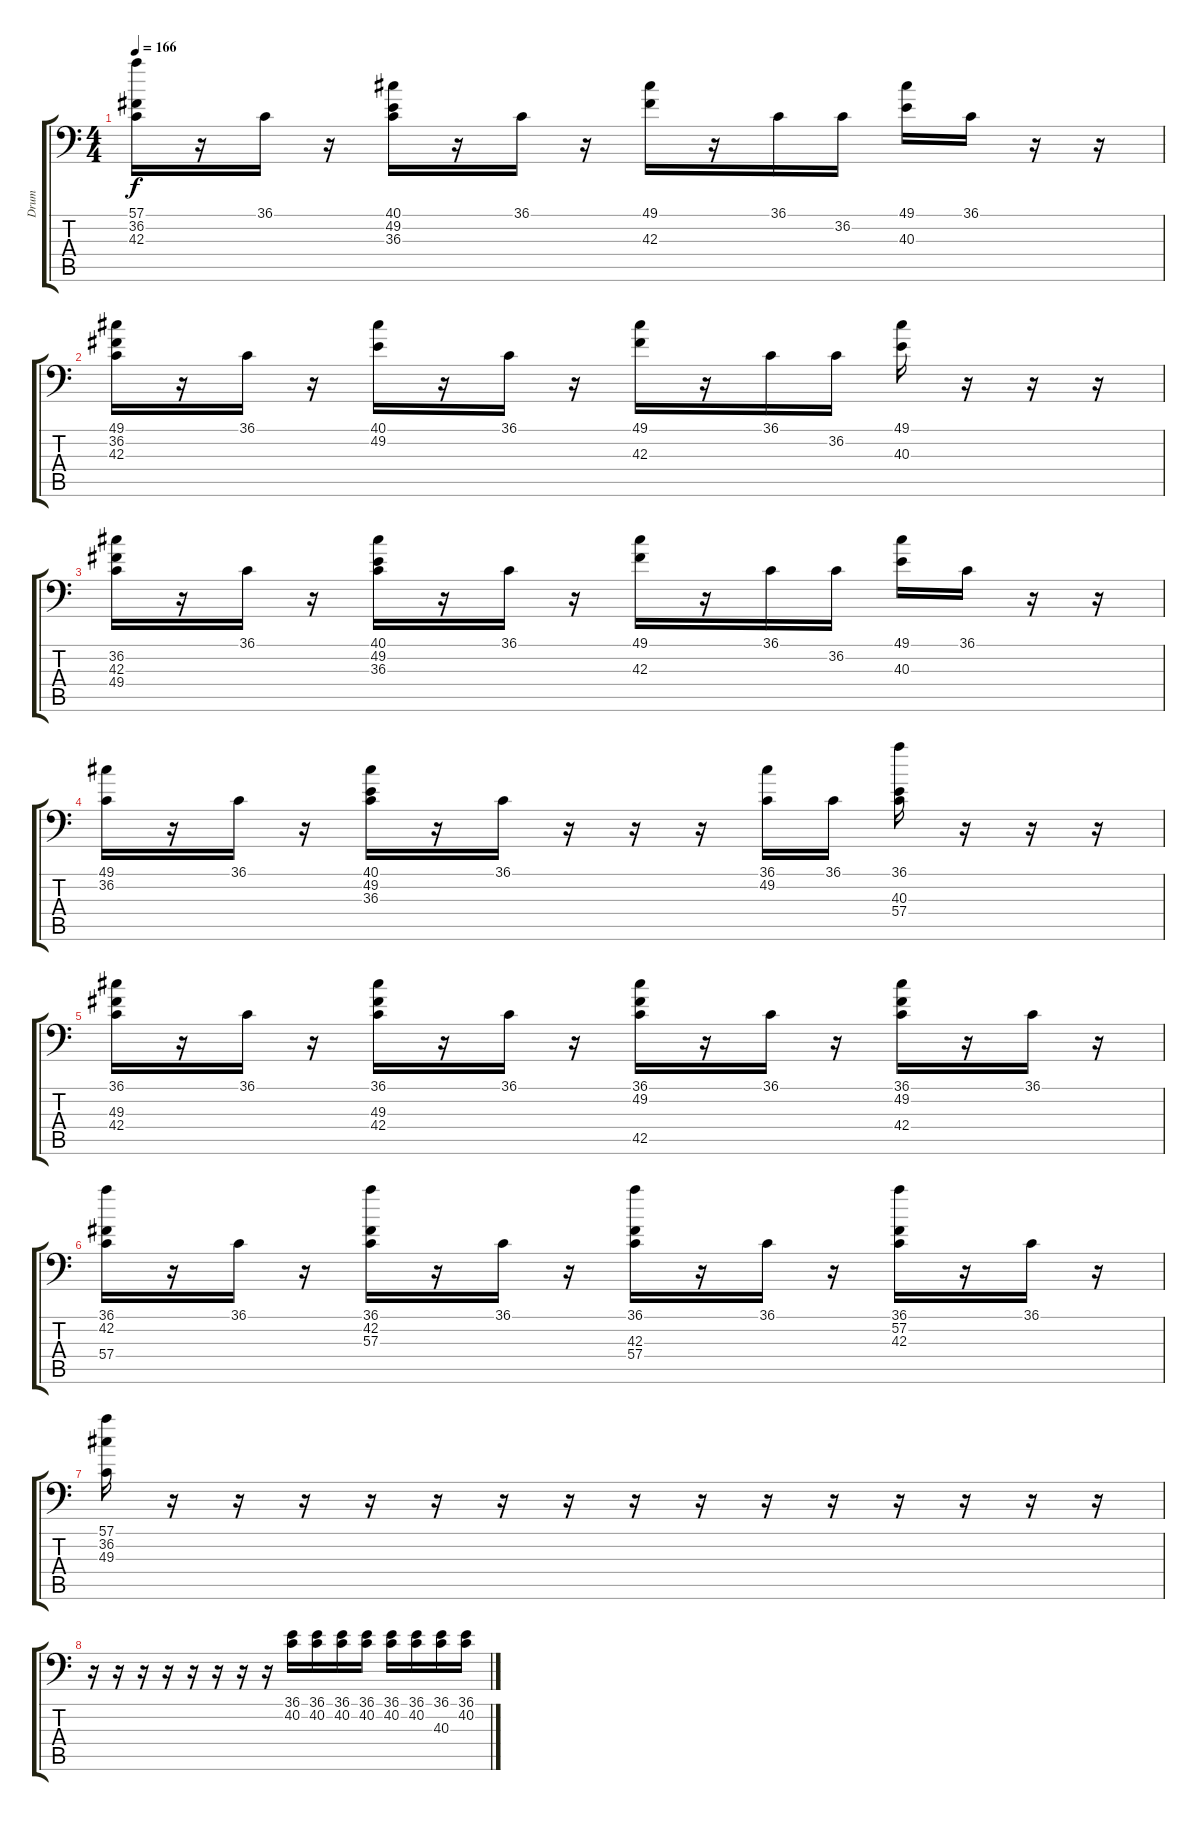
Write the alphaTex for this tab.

\track ("Drum" "Drum") {instrument acousticgrandpiano}
\staff {score tabs}
\tuning (C-1 C-1 C-1 C-1 C-1 C-1) {hide}
\ts (4 4)
\tempo 166
\clef f4
\ks c
(57.1 36.2 42.3).16{dy f} r.16 36.1.16 r.16 (40.1 49.2 36.3).16 r.16 36.1.16 r.16 (49.1 42.3).16 r.16 36.1.16 36.2.16 (49.1 40.3).16 36.1.16 r.16 r.16 |
(49.1 36.2 42.3).16 r.16 36.1.16 r.16 (40.1 49.2).16 r.16 36.1.16 r.16 (49.1 42.3).16 r.16 36.1.16 36.2.16 (49.1 40.3).16 r.16 r.16 r.16 |
(36.2 42.3 49.4).16 r.16 36.1.16 r.16 (40.1 49.2 36.3).16 r.16 36.1.16 r.16 (49.1 42.3).16 r.16 36.1.16 36.2.16 (49.1 40.3).16 36.1.16 r.16 r.16 |
(49.1 36.2).16 r.16 36.1.16 r.16 (40.1 49.2 36.3).16 r.16 36.1.16 r.16 r.16 r.16 (36.1 49.2).16 36.1.16 (36.1 40.3 57.4).16 r.16 r.16 r.16 |
(36.1 49.3 42.4).16 r.16 36.1.16 r.16 (36.1 49.3 42.4).16 r.16 36.1.16 r.16 (36.1 49.2 42.5).16 r.16 36.1.16 r.16 (36.1 49.2 42.4).16 r.16 36.1.16 r.16 |
(36.1 42.2 57.4).16 r.16 36.1.16 r.16 (36.1 42.2 57.3).16 r.16 36.1.16 r.16 (36.1 42.3 57.4).16 r.16 36.1.16 r.16 (36.1 57.2 42.3).16 r.16 36.1.16 r.16 |
(57.1 36.2 49.3).16 r.16 r.16 r.16 r.16 r.16 r.16 r.16 r.16 r.16 r.16 r.16 r.16 r.16 r.16 r.16 |
r.16 r.16 r.16 r.16 r.16 r.16 r.16 r.16 (36.1 40.2).16 (36.1 40.2).16 (36.1 40.2).16 (36.1 40.2).16 (36.1 40.2).16 (36.1 40.2).16 (36.1 40.3).16 (36.1 40.2).16
